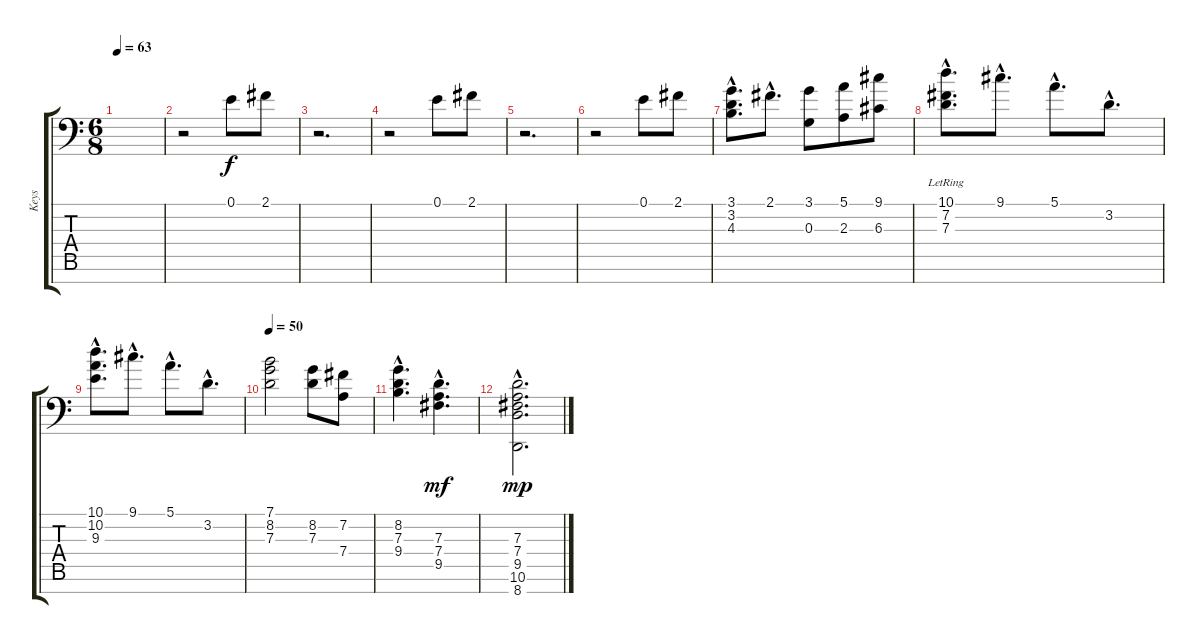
\track ("Keys" "Keys") {instrument acousticgrandpiano}
\staff {score tabs}
\tuning (E4 B3 G3 D3 A2 E2 Gb1) {hide}
\ts (6 8)
\tempo 63
\clef f4
\ks c
|
r.2{volume 16 instrument acousticgrandpiano} 0.1.8 2.1.8 |
r.2{d} |
r.2 0.1.8 2.1.8 |
r.2{d} |
r.2 0.1.8 2.1.8 |
(3.1{hac} 3.2{hac} 4.3{hac}).8{d} 2.1{hac}.8{d} (3.1 0.3).8 (5.1 2.3).8 (9.1 6.3).8 |
(10.1{hac} 7.2{hac lr} 7.3{hac lr}).8{d} 9.1{hac}.8{d} 5.1{hac}.8{d} 3.2{hac}.8{d} |
(10.1{hac} 10.2{hac} 9.3{hac}).8{d} 9.1{hac}.8{d} 5.1{hac}.8{d} 3.2{hac}.8{d} |
\tempo 50
(7.1 8.2 7.3).2 (8.2 7.3).8 (7.2 7.4).8 |
(8.2{hac} 7.3{hac} 9.4{hac}).4{d} (7.3{hac} 7.4{hac} 9.5{hac}).4{d dy mf} |
(7.3{hac} 7.4{hac} 9.5{hac} 10.6{hac} 8.7{hac}).2{d dy mp}
